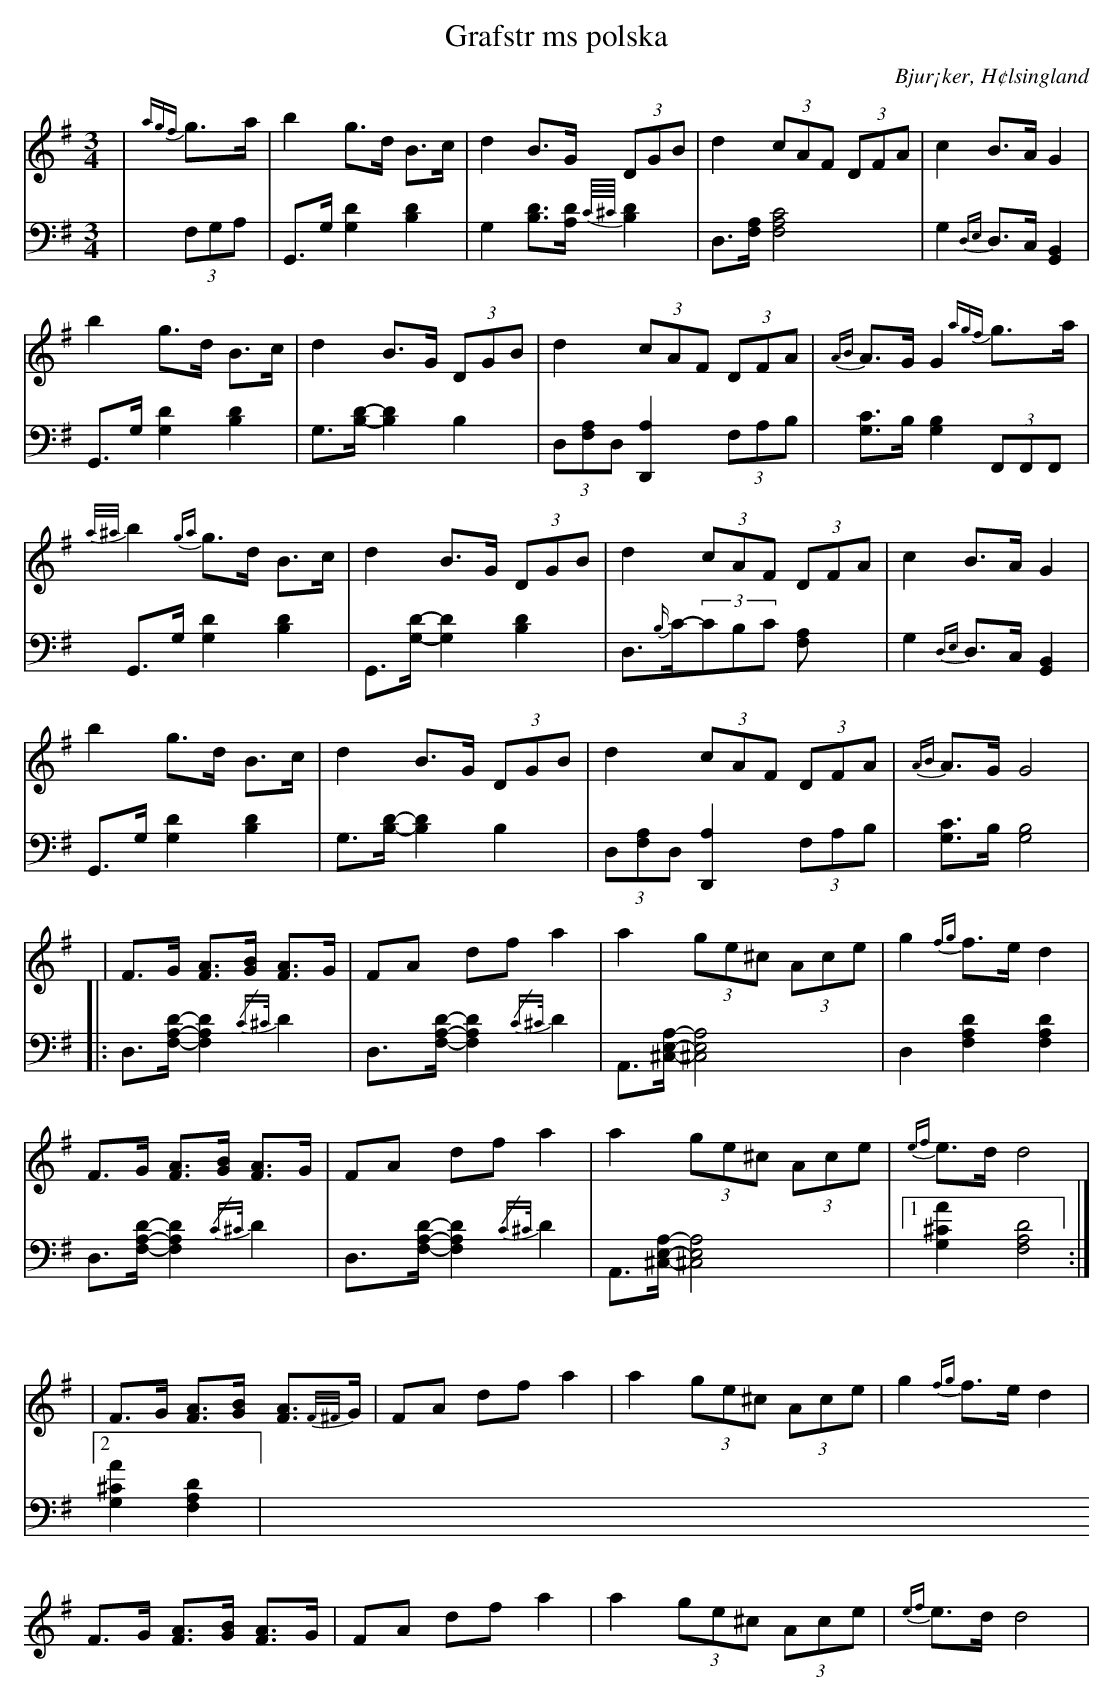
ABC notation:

X:1
T: Grafstr ms polska
O: Bjur¡ker, H¢lsingland
M: 3/4
L: 1/8
K: G
V:1
V:2
V: 1
|{agf}g>a|b2 g>d B>c|d2 B>G (3DGB|d2 (3cAF (3DFA|c2 B>A G2|
b2 g>d B>c|d2 B>G (3DGB|d2 (3cAF (3DFA|{AB}A>G G2 {agf}g>a|
{a/^a/}b2 {ga}g>d B>c|d2 B>G (3DGB|d2 (3cAF (3DFA|c2 B>A G2|
b2 g>d B>c|d2 B>G (3DGB|d2 (3cAF (3DFA|{AB}A>G G4|
|F>G [FA]>[GB] [FA]>G |FA df a2 |a2 (3ge^c (3Ace |g2 {fg}f>e d2 |
F>G [FA]>[GB] [FA]>G |FA df a2 |a2 (3ge^c (3Ace |{ef}e>d d4|
|F>G [FA]>[GB] [FA]>{F/^F/}G |FA df a2 |a2 (3ge^c (3Ace |g2 {fg}f>e d2 |
F>G [FA]>[GB] [FA]>G |FA df a2 |a2 (3ge^c (3Ace |{ef}e>d d4|
V:2 clef=bass
|(3F,G,A, | G,,>G, [G,2D2] [B,2D2]|G,2 [B,D]>[A,D] {C//^C//}[B,D]2|D,>[F,A,] [F,4A,4C4]| G,2 {D,E,}D,>C, [G,,2B,,2]|
 G,,>G, [G,2D2] [B,2D2]|G,>[B,D]-[B,2D2] B,2|(3D,[F,A,]D, [D,,2A,2] (3F,A,B,| [G,C]>B, [G,2B,2](3F,,F,,F,,|
G,,>G, [G,2D2] [B,2D2]|G,,>[G,D]-[G,2D2] [B,2D2]|D,>{B,/}C-(3CB,C [F,2A,]| G,2 {D,E,}D,>C, [G,,2B,,2]|
 G,,>G, [G,2D2] [B,2D2]|G,>[B,D]-[B,2D2] B,2|(3D,[F,A,]D, [D,,2A,2] (3F,A,B,| [G,C]>B, [G,4B,4]|
|:D,>[F,A,D]-[F,2A,2D2] {/C^C/}D2|D,>[F,A,D]-[F,2A,2D2] {/C^C/}D2| A,,>[^C,E,A,]-[^C,4E,4A,4]|D,2 [F,2A,2D2] [F,2A,2D2] |
D,>[F,A,D]-[F,2A,2D2] {/C^C/}D2| D,>[F,A,D]-[F,2A,2D2] {/C^C/}D2| A,,>[^C,E,A,]-[^C,4E,4A,4]|1 [G,2A2^C2] [F,4A,4D4]:|2 [G,2A2^C2] [F,2A,2D2]|
